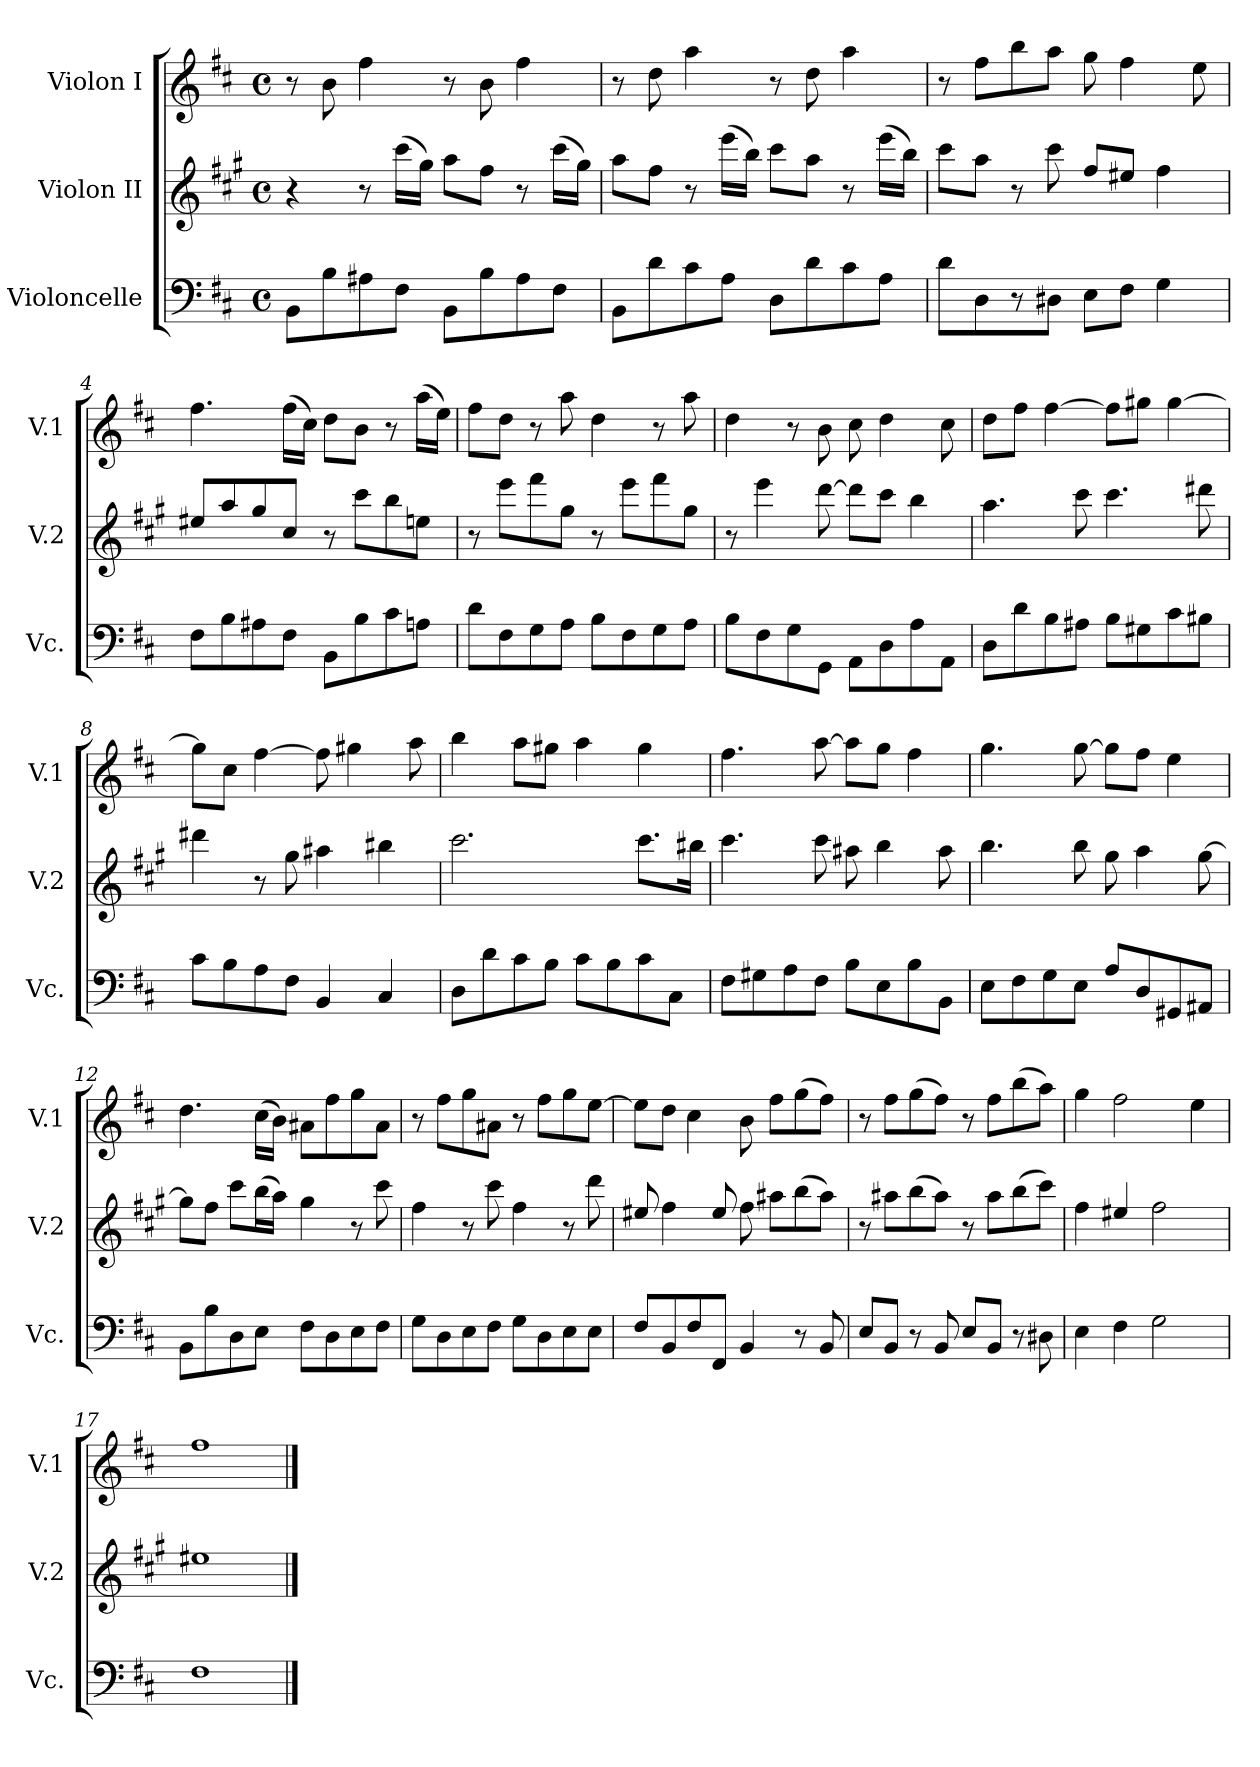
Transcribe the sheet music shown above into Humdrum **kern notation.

**kern	**dynam	**kern	**dynam	**kern	**dynam
*part3	*part3	*part2	*part2	*part1	*part1
*staff3	*staff3	*staff2	*staff2	*staff1	*staff1
*I"Violoncelle	*	*I"Violon II	*	*I"Violon I	*
*I'Vc.	*	*I'V.2	*	*I'V.1	*
*clefF4	*	*clefG2	*	*clefG2	*
*	*	*ITrd4c7	*	*	*
*k[f#c#]	*	*k[f#c#]	*	*k[f#c#]	*
*D:	*	*D:	*	*D:	*
*M4/4	*	*M4/4	*	*M4/4	*
*met(c)	*	*met(c)	*	*met(c)	*
=1	=1	=1	=1	=1	=1
8BB\L	.	4r	.	8r	.
8B\	.	.	.	8b\	.
8A#X\	.	8r	.	4ff#\	.
8F#\J	.	(16ff#\LL	.	.	.
.	.	16cc#\JJ)	.	.	.
8BB\L	.	8dd\L	.	8r	.
8B\	.	8b\J	.	8b\	.
8A#\	.	8r	.	4ff#\	.
8F#\J	.	(16ff#\LL	.	.	.
.	.	16cc#\JJ)	.	.	.
=2	=2	=2	=2	=2	=2
8BB\L	.	8dd\L	.	8r	.
8d\	.	8b\J	.	8dd\	.
8c#\	.	8r	.	4aa\	.
8A\J	.	(16aa\LL	.	.	.
.	.	16ee\JJ)	.	.	.
8D\L	.	8ff#\L	.	8r	.
8d\	.	8dd\J	.	8dd\	.
8c#\	.	8r	.	4aa\	.
8A\J	.	(16aa\LL	.	.	.
.	.	16ee\JJ)	.	.	.
=3	=3	=3	=3	=3	=3
8d\L	.	8ff#\L	.	8r	.
8D\	.	8dd\J	.	8ff#\L	.
8r	.	8r	.	8bb\	.
8D#X\J	.	8ff#\	.	8aa\J	.
8E\L	.	8b/L	.	8gg\	.
8F#\J	.	8a#X/J	.	4ff#\	.
4G\	.	4b\	.	.	.
.	.	.	.	8ee\	.
=4	=4	=4	=4	=4	=4
8F#\L	.	8a#X/L	.	4.ff#\	.
8B\	.	8dd/	.	.	.
8A#X\	.	8cc#/	.	.	.
8F#\J	.	8f#/J	.	(16ff#\LL	.
.	.	.	.	16cc#\JJ)	.
8BB\L	.	8r	.	8dd\L	.
8B\	.	8ff#\L	.	8b\J	.
8c#\	.	8ee\	.	8r	.
8An\J	.	8an\J	.	(16aa\LL	.
.	.	.	.	16ee\JJ)	.
=5	=5	=5	=5	=5	=5
8d\L	.	8r	.	8ff#\L	.
8F#\	.	8aa\L	.	8dd\J	.
8G\	.	8bb\	.	8r	.
8A\J	.	8cc#\J	.	8aa\	.
8B\L	.	8r	.	4dd\	.
8F#\	.	8aa\L	.	.	.
8G\	.	8bb\	.	8r	.
8A\J	.	8cc#\J	.	8aa\	.
!!LO:LB:g=z
=6	=6	=6	=6	=6	=6
8B\L	.	8r	.	4dd\	.
8F#\	.	4aa\	.	.	.
8G\	.	.	.	8r	.
8GG\J	.	[8gg\	.	8b\	.
8AA\L	.	8gg\L]	.	8cc#\	.
8D\	.	8ff#\J	.	4dd\	.
8A\	.	4ee\	.	.	.
8AA\J	.	.	.	8cc#\	.
=7	=7	=7	=7	=7	=7
8D\L	.	4.dd\	.	8dd\L	.
8d\	.	.	.	8ff#\J	.
8B\	.	.	.	[4ff#\	.
8A#X\J	.	8ff#\	.	.	.
8B\L	.	4.ff#\	.	8ff#\L]	.
8G#X\	.	.	.	8gg#X\J	.
8c#\	.	.	.	[4gg#\	.
8B#X\J	.	8gg#X\	.	.	.
=8	=8	=8	=8	=8	=8
8c#\L	.	4gg#X\	.	8gg#\L]	.
8B\	.	.	.	8cc#\J	.
8A\	.	8r	.	[4ff#\	.
8F#\J	.	8cc#\	.	.	.
4BB/	.	4dd#X\	.	8ff#\]	.
.	.	.	.	4gg#X\	.
4C#/	.	4ee#X\	.	.	.
.	.	.	.	8aa\	.
=9	=9	=9	=9	=9	=9
8D\L	.	2.ff#\	.	4bb\	.
8d\	.	.	.	.	.
8c#\	.	.	.	8aa\L	.
8B\J	.	.	.	8gg#X\J	.
8c#\L	.	.	.	4aa\	.
8B\	.	.	.	.	.
8c#\	.	8.ff#\L	.	4gg#\	.
8C#\J	.	.	.	.	.
.	.	16ee#X\Jk	.	.	.
=10	=10	=10	=10	=10	=10
8F#\L	.	4.ff#\	.	4.ff#\	.
8G#X\	.	.	.	.	.
8A\	.	.	.	.	.
8F#\J	.	8ff#\	.	[8aa\	.
8B\L	.	8dd#X\	.	8aa\L]	.
8E\	.	4ee\	.	8gg\J	.
8B\	.	.	.	4ff#\	.
8BB\J	.	8dd#\	.	.	.
!!LO:PB:g=z
=11	=11	=11	=11	=11	=11
8E\L	.	4.ee\	.	4.gg\	.
8F#\	.	.	.	.	.
8G\	.	.	.	.	.
8E\J	.	8ee\	.	[8gg\	.
8A/L	.	8cc#\	.	8gg\L]	.
8D/	.	4dd\	.	8ff#\J	.
8GG#X/	.	.	.	4ee\	.
8AA#X/J	.	[8cc#\	.	.	.
=12	=12	=12	=12	=12	=12
8BB\L	.	8cc#\L]	.	4.dd\	.
8B\	.	8b\J	.	.	.
8D\	.	8ff#\L	.	.	.
8E\J	.	(16ee\L	.	(16cc#\LL	.
.	.	16dd\JJ)	.	16b\JJ)	.
8F#\L	.	4cc#\	.	8a#X\L	.
8D\	.	.	.	8ff#\	.
8E\	.	8r	.	8gg\	.
8F#\J	.	8ff#\	.	8a#\J	.
=13	=13	=13	=13	=13	=13
8G\L	.	4b\	.	8r	.
8D\	.	.	.	8ff#\L	.
8E\	.	8r	.	8gg\	.
8F#\J	.	8ff#\	.	8a#X\J	.
8G\L	.	4b\	.	8r	.
8D\	.	.	.	8ff#\L	.
8E\	.	8r	.	8gg\	.
8E\J	.	8gg\	.	[8ee\J	.
=14	=14	=14	=14	=14	=14
8F#/L	.	8a#X/	.	8ee\L]	.
8BB/	.	4b\	.	8dd\J	.
8F#/	.	.	.	4cc#\	.
8FF#/J	.	8a#/	.	.	.
4BB/	.	8b\	.	8b\	.
.	.	8dd#X\L	.	8ff#\L	.
8r	.	(8ee\	.	(8gg\	.
8BB/	.	8dd#\J)	.	8ff#\J)	.
=15	=15	=15	=15	=15	=15
!	!LO:DY:b	!	!	!	!
!	!LO:DY:n=1:b	!	!LO:DY:b	!	!
!	!	!	!LO:DY:n=1:b	!	!LO:DY:b
!	!	!	!	!	!LO:DY:n=1:b
8E/L	p f	8r	p f	8r	p f
8BB/J	.	8dd#X\L	.	8ff#\L	.
8r	.	(8ee\	.	(8gg\	.
8BB/	.	8dd#\J)	.	8ff#\J)	.
8E/L	.	8r	.	8r	.
8BB/J	.	8dd#\L	.	8ff#\L	.
8r	.	(8ee\	.	(8bb\	.
8D#X\	.	8ff#\J)	.	8aa\J)	.
=16	=16	=16	=16	=16	=16
4E\	.	4b\	.	4gg\	.
4F#\	.	4a#X/	.	2ff#\	.
2G\	.	2b\	.	.	.
.	.	.	.	4ee\	.
=17	=17	=17	=17	=17	=17
1F#	.	1a#X	.	1ff#	.
==	==	==	==	==	==
*-	*-	*-	*-	*-	*-
